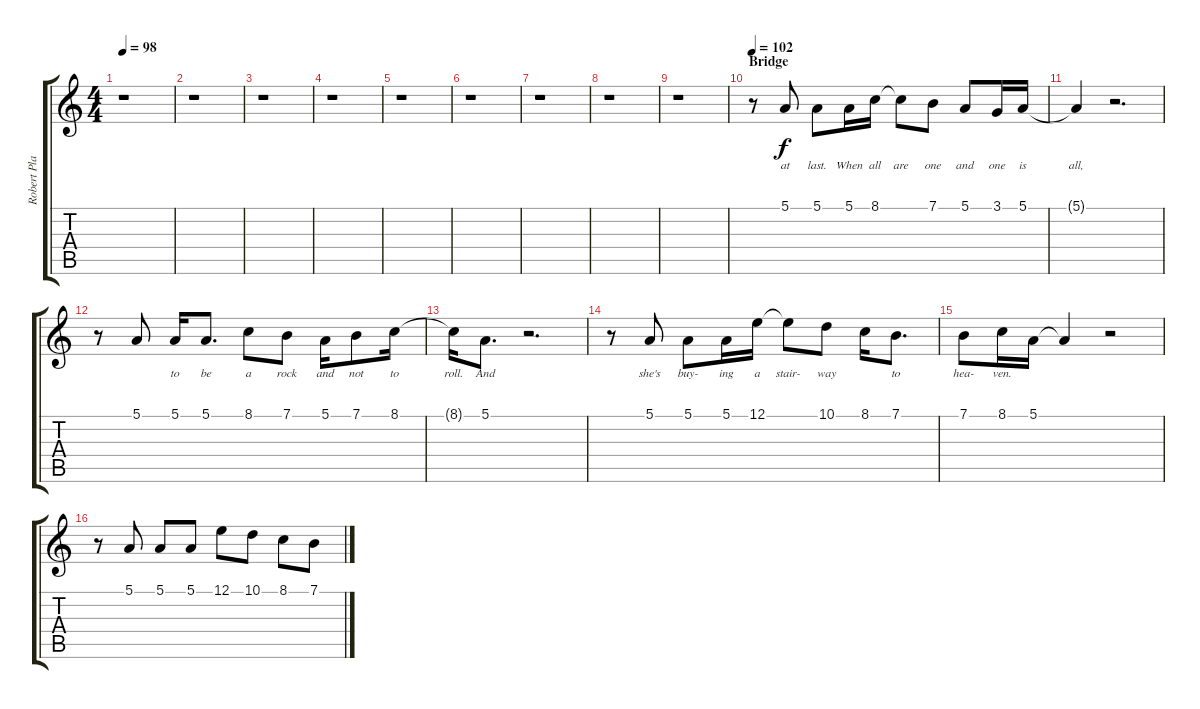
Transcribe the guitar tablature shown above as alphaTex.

\track ("Robert Plant - Vocals" "Robert Pla") {instrument harmonica}
\staff {score tabs}
\tuning (E4 B3 G3 D3 A2 E2) {hide}
\ts (4 4)
\tempo 98
\clef g2
\ks c
r.1{dy mf} |
r.1 |
r.1 |
r.1 |
r.1 |
r.1 |
r.1 |
r.1 |
r.1 |
\section ("" "Bridge")
\tempo 102
r.8 5.1.8{lyrics (0 "at") lyrics (1 "") lyrics (2 "") lyrics (3 "") lyrics (4 "") dy f} 5.1.8{lyrics (0 "last.") lyrics (1 "") lyrics (2 "") lyrics (3 "") lyrics (4 "")} 5.1.16{lyrics (0 "When") lyrics (1 "") lyrics (2 "") lyrics (3 "") lyrics (4 "")} 8.1.16{lyrics (0 "all") lyrics (1 "") lyrics (2 "") lyrics (3 "") lyrics (4 "")} 8.1{t}.8{lyrics (0 "are") lyrics (1 "") lyrics (2 "") lyrics (3 "") lyrics (4 "")} 7.1.8{lyrics (0 "one") lyrics (1 "") lyrics (2 "") lyrics (3 "") lyrics (4 "")} 5.1.8{lyrics (0 "and") lyrics (1 "") lyrics (2 "") lyrics (3 "") lyrics (4 "")} 3.1.16{lyrics (0 "one") lyrics (1 "") lyrics (2 "") lyrics (3 "") lyrics (4 "")} 5.1.16{lyrics (0 "is") lyrics (1 "") lyrics (2 "") lyrics (3 "") lyrics (4 "")} |
5.1{t}.4{lyrics (0 "all,") lyrics (1 "") lyrics (2 "") lyrics (3 "") lyrics (4 "")} r.2{d} |
r.8 5.1.8{lyrics (0 "") lyrics (1 "") lyrics (2 "") lyrics (3 "") lyrics (4 "")} 5.1.16{lyrics (0 "to") lyrics (1 "") lyrics (2 "") lyrics (3 "") lyrics (4 "")} 5.1.8{d lyrics (0 "be") lyrics (1 "") lyrics (2 "") lyrics (3 "") lyrics (4 "")} 8.1.8{lyrics (0 "a") lyrics (1 "") lyrics (2 "") lyrics (3 "") lyrics (4 "")} 7.1.8{lyrics (0 "rock") lyrics (1 "") lyrics (2 "") lyrics (3 "") lyrics (4 "")} 5.1.16{lyrics (0 "and") lyrics (1 "") lyrics (2 "") lyrics (3 "") lyrics (4 "")} 7.1.8{lyrics (0 "not") lyrics (1 "") lyrics (2 "") lyrics (3 "") lyrics (4 "")} 8.1.16{lyrics (0 "to") lyrics (1 "") lyrics (2 "") lyrics (3 "") lyrics (4 "")} |
8.1{t}.16{lyrics (0 "roll.") lyrics (1 "") lyrics (2 "") lyrics (3 "") lyrics (4 "")} 5.1.8{d lyrics (0 "And") lyrics (1 "") lyrics (2 "") lyrics (3 "") lyrics (4 "")} r.2{d} |
r.8 5.1.8{lyrics (0 "she's") lyrics (1 "") lyrics (2 "") lyrics (3 "") lyrics (4 "")} 5.1.8{lyrics (0 "buy-") lyrics (1 "") lyrics (2 "") lyrics (3 "") lyrics (4 "")} 5.1.16{lyrics (0 "ing") lyrics (1 "") lyrics (2 "") lyrics (3 "") lyrics (4 "")} 12.1.16{lyrics (0 "a") lyrics (1 "") lyrics (2 "") lyrics (3 "") lyrics (4 "")} 12.1{t}.8{lyrics (0 "stair-") lyrics (1 "") lyrics (2 "") lyrics (3 "") lyrics (4 "")} 10.1.8{lyrics (0 "way") lyrics (1 "") lyrics (2 "") lyrics (3 "") lyrics (4 "")} 8.1.16{lyrics (0 "") lyrics (1 "") lyrics (2 "") lyrics (3 "") lyrics (4 "")} 7.1.8{d lyrics (0 "to") lyrics (1 "") lyrics (2 "") lyrics (3 "") lyrics (4 "")} |
7.1.8{lyrics (0 "hea-") lyrics (1 "") lyrics (2 "") lyrics (3 "") lyrics (4 "")} 8.1.16{lyrics (0 "ven.") lyrics (1 "") lyrics (2 "") lyrics (3 "") lyrics (4 "")} 5.1.16 5.1{t}.4 r.2 |
r.8 5.1.8 5.1.8 5.1.8 12.1.8 10.1.8 8.1.8 7.1.8
